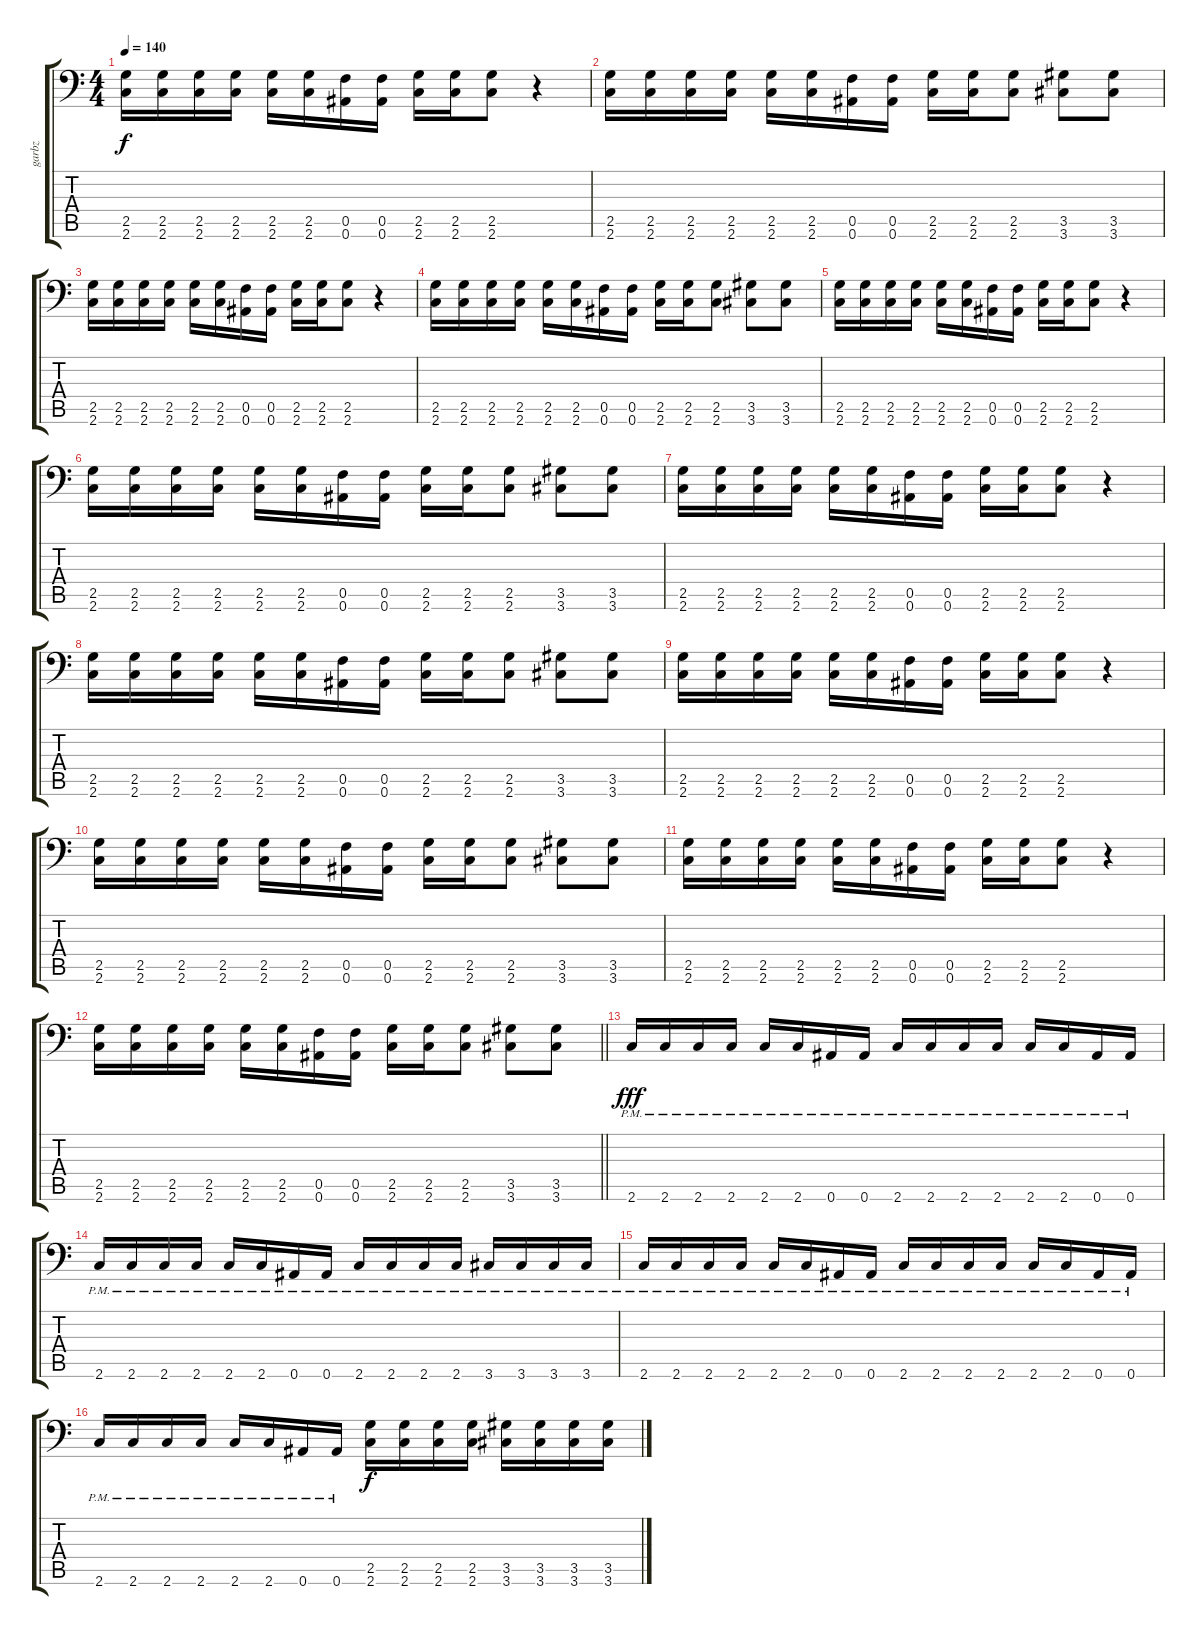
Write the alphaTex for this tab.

\track ("garbz" "garbz") {instrument distortionguitar}
\staff {score tabs}
\tuning (C4 G3 Eb3 Bb2 F2 Bb1) {hide}
\ts (4 4)
\tempo 140
\clef f4
\ks c
(2.5 2.6).16{dy f} (2.5 2.6).16 (2.5 2.6).16 (2.5 2.6).16 (2.5 2.6).16 (2.5 2.6).16 (0.5 0.6).16 (0.5 0.6).16 (2.5 2.6).16 (2.5 2.6).16 (2.5 2.6).8 r.4 |
(2.5 2.6).16 (2.5 2.6).16 (2.5 2.6).16 (2.5 2.6).16 (2.5 2.6).16 (2.5 2.6).16 (0.5 0.6).16 (0.5 0.6).16 (2.5 2.6).16 (2.5 2.6).16 (2.5 2.6).8 (3.5 3.6).8 (3.5 3.6).8 |
(2.5 2.6).16 (2.5 2.6).16 (2.5 2.6).16 (2.5 2.6).16 (2.5 2.6).16 (2.5 2.6).16 (0.5 0.6).16 (0.5 0.6).16 (2.5 2.6).16 (2.5 2.6).16 (2.5 2.6).8 r.4 |
(2.5 2.6).16 (2.5 2.6).16 (2.5 2.6).16 (2.5 2.6).16 (2.5 2.6).16 (2.5 2.6).16 (0.5 0.6).16 (0.5 0.6).16 (2.5 2.6).16 (2.5 2.6).16 (2.5 2.6).8 (3.5 3.6).8 (3.5 3.6).8 |
(2.5 2.6).16 (2.5 2.6).16 (2.5 2.6).16 (2.5 2.6).16 (2.5 2.6).16 (2.5 2.6).16 (0.5 0.6).16 (0.5 0.6).16 (2.5 2.6).16 (2.5 2.6).16 (2.5 2.6).8 r.4 |
(2.5 2.6).16 (2.5 2.6).16 (2.5 2.6).16 (2.5 2.6).16 (2.5 2.6).16 (2.5 2.6).16 (0.5 0.6).16 (0.5 0.6).16 (2.5 2.6).16 (2.5 2.6).16 (2.5 2.6).8 (3.5 3.6).8 (3.5 3.6).8 |
(2.5 2.6).16 (2.5 2.6).16 (2.5 2.6).16 (2.5 2.6).16 (2.5 2.6).16 (2.5 2.6).16 (0.5 0.6).16 (0.5 0.6).16 (2.5 2.6).16 (2.5 2.6).16 (2.5 2.6).8 r.4 |
(2.5 2.6).16 (2.5 2.6).16 (2.5 2.6).16 (2.5 2.6).16 (2.5 2.6).16 (2.5 2.6).16 (0.5 0.6).16 (0.5 0.6).16 (2.5 2.6).16 (2.5 2.6).16 (2.5 2.6).8 (3.5 3.6).8 (3.5 3.6).8 |
(2.5 2.6).16 (2.5 2.6).16 (2.5 2.6).16 (2.5 2.6).16 (2.5 2.6).16 (2.5 2.6).16 (0.5 0.6).16 (0.5 0.6).16 (2.5 2.6).16 (2.5 2.6).16 (2.5 2.6).8 r.4 |
(2.5 2.6).16 (2.5 2.6).16 (2.5 2.6).16 (2.5 2.6).16 (2.5 2.6).16 (2.5 2.6).16 (0.5 0.6).16 (0.5 0.6).16 (2.5 2.6).16 (2.5 2.6).16 (2.5 2.6).8 (3.5 3.6).8 (3.5 3.6).8 |
(2.5 2.6).16 (2.5 2.6).16 (2.5 2.6).16 (2.5 2.6).16 (2.5 2.6).16 (2.5 2.6).16 (0.5 0.6).16 (0.5 0.6).16 (2.5 2.6).16 (2.5 2.6).16 (2.5 2.6).8 r.4 |
\barLineRight lightlight
(2.5 2.6).16 (2.5 2.6).16 (2.5 2.6).16 (2.5 2.6).16 (2.5 2.6).16 (2.5 2.6).16 (0.5 0.6).16 (0.5 0.6).16 (2.5 2.6).16 (2.5 2.6).16 (2.5 2.6).8 (3.5 3.6).8 (3.5 3.6).8 |
2.6{pm}.16{dy fff} 2.6{pm}.16 2.6{pm}.16 2.6{pm}.16 2.6{pm}.16 2.6{pm}.16 0.6{pm}.16 0.6{pm}.16 2.6{pm}.16 2.6{pm}.16 2.6{pm}.16 2.6{pm}.16 2.6{pm}.16 2.6{pm}.16 0.6{pm}.16 0.6{pm}.16 |
2.6{pm}.16 2.6{pm}.16 2.6{pm}.16 2.6{pm}.16 2.6{pm}.16 2.6{pm}.16 0.6{pm}.16 0.6{pm}.16 2.6{pm}.16 2.6{pm}.16 2.6{pm}.16 2.6{pm}.16 3.6{pm}.16 3.6{pm}.16 3.6{pm}.16 3.6{pm}.16 |
2.6{pm}.16 2.6{pm}.16 2.6{pm}.16 2.6{pm}.16 2.6{pm}.16 2.6{pm}.16 0.6{pm}.16 0.6{pm}.16 2.6{pm}.16 2.6{pm}.16 2.6{pm}.16 2.6{pm}.16 2.6{pm}.16 2.6{pm}.16 0.6{pm}.16 0.6{pm}.16 |
2.6{pm}.16 2.6{pm}.16 2.6{pm}.16 2.6{pm}.16 2.6{pm}.16 2.6{pm}.16 0.6{pm}.16 0.6{pm}.16 (2.5 2.6).16{dy f} (2.5 2.6).16 (2.5 2.6).16 (2.5 2.6).16 (3.5 3.6).16 (3.5 3.6).16 (3.5 3.6).16 (3.5 3.6).16
